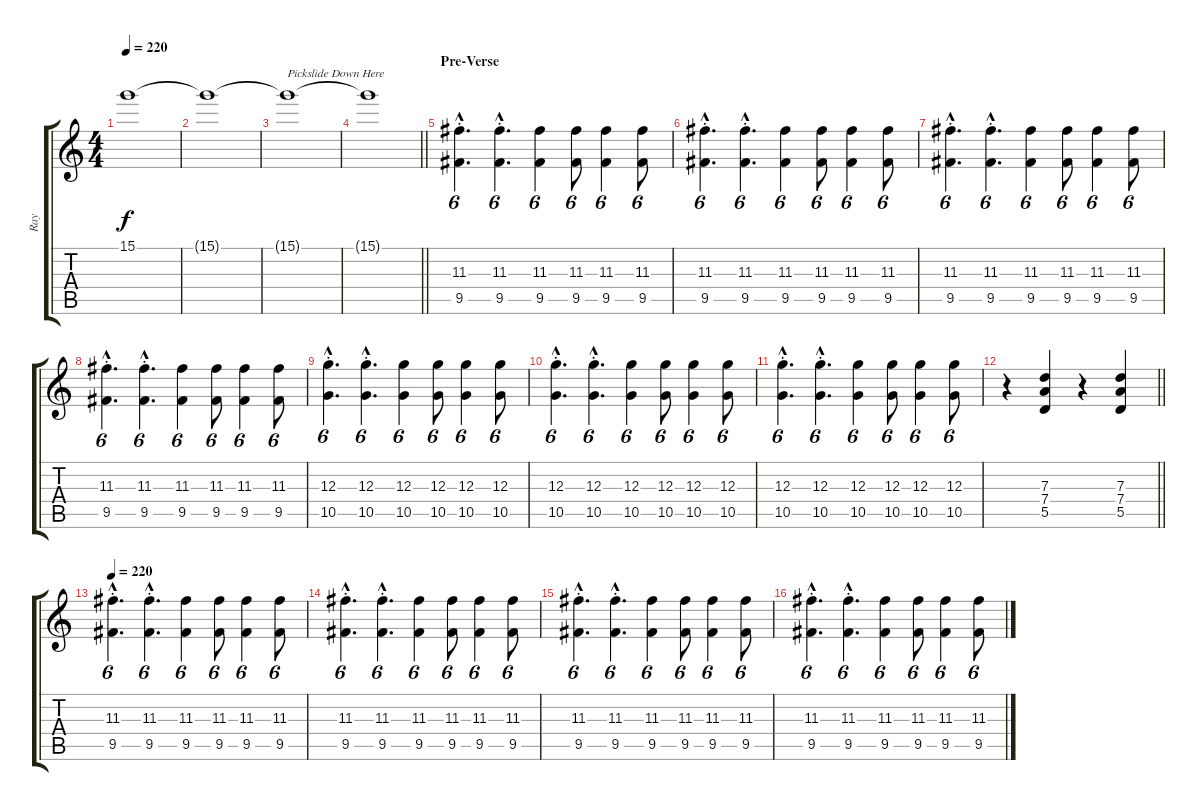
\track ("Ray" "Ray") {instrument distortionguitar}
\staff {score tabs}
\tuning (E4 B3 G3 D3 A2 E2) {hide}
\ts (4 4)
\tempo 220
\clef g2
\ks c
15.1{t}.1{dy f} |
15.1{t}.1 |
15.1{t}.1{txt "Pickslide Down Here"} |
\barLineRight lightlight
15.1{t}.1 |
\section ("" "Pre-Verse")
(11.3{hac st} 9.5{hac st}).4{d tu (6 4)} (11.3{hac st} 9.5{hac st}).4{d tu (6 4)} (11.3 9.5).4{tu (6 4)} (11.3 9.5).8{tu (6 4)} (11.3 9.5).4{tu (6 4)} (11.3 9.5).8{tu (6 4)} |
(11.3{hac st} 9.5{hac st}).4{d tu (6 4)} (11.3{hac st} 9.5{hac st}).4{d tu (6 4)} (11.3 9.5).4{tu (6 4)} (11.3 9.5).8{tu (6 4)} (11.3 9.5).4{tu (6 4)} (11.3 9.5).8{tu (6 4)} |
(11.3{hac st} 9.5{hac st}).4{d tu (6 4)} (11.3{hac st} 9.5{hac st}).4{d tu (6 4)} (11.3 9.5).4{tu (6 4)} (11.3 9.5).8{tu (6 4)} (11.3 9.5).4{tu (6 4)} (11.3 9.5).8{tu (6 4)} |
(11.3{hac st} 9.5{hac st}).4{d tu (6 4)} (11.3{hac st} 9.5{hac st}).4{d tu (6 4)} (11.3 9.5).4{tu (6 4)} (11.3 9.5).8{tu (6 4)} (11.3 9.5).4{tu (6 4)} (11.3 9.5).8{tu (6 4)} |
(12.3{hac st} 10.5{hac st}).4{d tu (6 4)} (12.3{hac st} 10.5{hac st}).4{d tu (6 4)} (12.3 10.5).4{tu (6 4)} (12.3 10.5).8{tu (6 4)} (12.3 10.5).4{tu (6 4)} (12.3 10.5).8{tu (6 4)} |
(12.3{hac st} 10.5{hac st}).4{d tu (6 4)} (12.3{hac st} 10.5{hac st}).4{d tu (6 4)} (12.3 10.5).4{tu (6 4)} (12.3 10.5).8{tu (6 4)} (12.3 10.5).4{tu (6 4)} (12.3 10.5).8{tu (6 4)} |
(12.3{hac st} 10.5{hac st}).4{d tu (6 4)} (12.3{hac st} 10.5{hac st}).4{d tu (6 4)} (12.3 10.5).4{tu (6 4)} (12.3 10.5).8{tu (6 4)} (12.3 10.5).4{tu (6 4)} (12.3 10.5).8{tu (6 4)} |
\barLineRight lightlight
r.4 (7.3 7.4 5.5).4 r.4 (7.3 7.4 5.5).4 |
\tempo 220
(11.3{hac st} 9.5{hac st}).4{d tu (6 4)} (11.3{hac st} 9.5{hac st}).4{d tu (6 4)} (11.3 9.5).4{tu (6 4)} (11.3 9.5).8{tu (6 4)} (11.3 9.5).4{tu (6 4)} (11.3 9.5).8{tu (6 4)} |
(11.3{hac st} 9.5{hac st}).4{d tu (6 4)} (11.3{hac st} 9.5{hac st}).4{d tu (6 4)} (11.3 9.5).4{tu (6 4)} (11.3 9.5).8{tu (6 4)} (11.3 9.5).4{tu (6 4)} (11.3 9.5).8{tu (6 4)} |
(11.3{hac st} 9.5{hac st}).4{d tu (6 4)} (11.3{hac st} 9.5{hac st}).4{d tu (6 4)} (11.3 9.5).4{tu (6 4)} (11.3 9.5).8{tu (6 4)} (11.3 9.5).4{tu (6 4)} (11.3 9.5).8{tu (6 4)} |
(11.3{hac st} 9.5{hac st}).4{d tu (6 4)} (11.3{hac st} 9.5{hac st}).4{d tu (6 4)} (11.3 9.5).4{tu (6 4)} (11.3 9.5).8{tu (6 4)} (11.3 9.5).4{tu (6 4)} (11.3 9.5).8{tu (6 4)}
